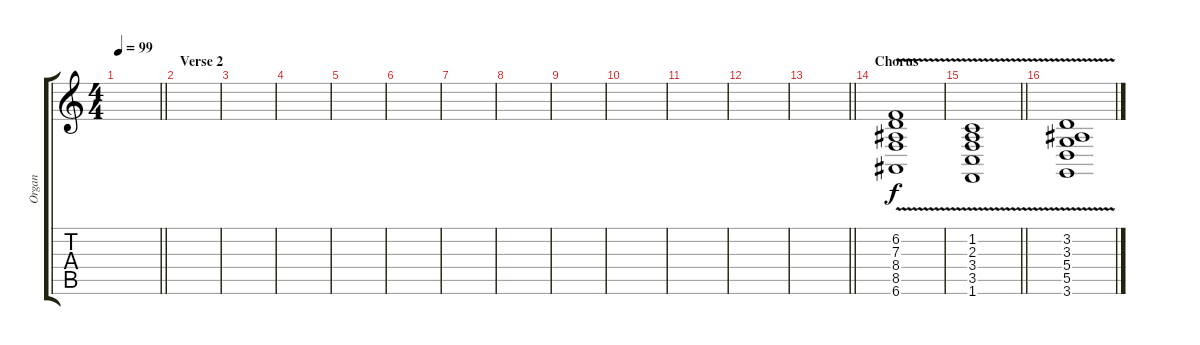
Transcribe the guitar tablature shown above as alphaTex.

\track ("Organ" "Organ") {instrument churchorgan}
\staff {score tabs}
\tuning (E4 B3 G3 D3 A2 E2) {hide}
\ts (4 4)
\tempo 99
\clef g2
\barLineRight lightlight
\ks c
|
\section ("" "Verse 2")
|
|
|
|
|
|
|
|
|
|
|
\barLineRight lightlight
|
\section ("" "Chorus")
(6.2{v} 7.3{v} 8.4{v} 8.5{v} 6.6{v}).1 |
\barLineRight lightlight
(1.2{v} 2.3{v} 3.4{v} 3.5{v} 1.6{v}).1 |
(3.2{v} 3.3{v} 5.4{v} 5.5{v} 3.6{v}).1
